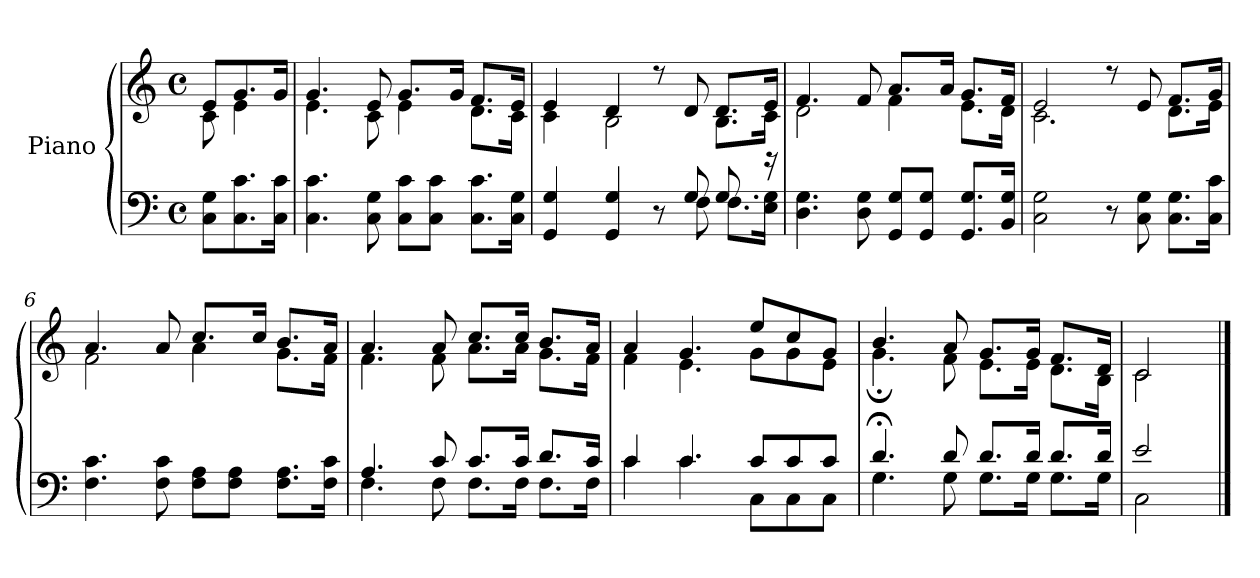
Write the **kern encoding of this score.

**kern	**kern
*part1	*part1
*staff2	*staff1
*I"Piano	*
*clefF4	*clefG2
*k[]	*k[]
*M4/4	*M4/4
*met(c)	*met(c)
=1	=1
*	*^
8C\ 8G\L	8e/L	8c\
8.C\ 8.c\	8.g/	4e\
16C\ 16c\Jk	16g/Jk	.
=2	=2	=2
4.C\ 4.c\	4.g/	4.e\
8C\ 8G\	8e/	8c\
8C\ 8c\L	8.g/L	4e\
8C\ 8c\J	.	.
.	16g/Jk	.
8.C\ 8.c\L	8.f/L	8.d\L
16C\ 16G\Jk	16e/Jk	16c\Jk
=3	=3	=3
*^	*	*
4GG/ 4G/	8ryy	4e/	4c\
*v	*v	*	*
4GG/ 4G/	4d/	2B\
8r	8r	.
*^	*	*
8G/	8F\	8d/	.
8.G/	8.F\L	8.d/L	8.B\L
16r	16E\ 16G\Jk	16e/Jk	16c\Jk
*v	*v	*	*
!!LO:LB:g=z	!!
=4	=4	=4
4.D\ 4.G\	4.f/	2d\
8D\ 8G\	8f/	.
8GG/ 8G/L	8.a/L	4f\
8GG/ 8G/J	.	.
.	16a/Jk	.
8.GG/ 8.G/L	8.g/L	8.e\L
16BB/ 16G/Jk	16f/Jk	16d\Jk
=5	=5	=5
2C\ 2G\	2e/	2.c\
8r	8r	.
8C\ 8G\	8e/	.
8.C\ 8.G\L	8.f/L	8.d\L
16C\ 16c\Jk	16g/Jk	16e\Jk
=6	=6	=6
4.F\ 4.c\	4.a/	2f\
8F\ 8c\	8a/	.
8F\ 8A\L	8.cc/L	4a\
8F\ 8A\J	.	.
.	16cc/Jk	.
8.F\ 8.A\L	8.b/L	8.g\L
16F\ 16c\Jk	16a/Jk	16f\Jk
!!LO:LB:g=z	!!
=7	=7	=7
*^	*	*
4.A/	4.F\	4.a/	4.f\
8c/	8F\	8a/	8f\
8.c/L	8.F\L	8.cc/L	8.a\L
16c/Jk	16F\Jk	16cc/Jk	16a\Jk
8.d/L	8.F\L	8.b/L	8.g\L
16c/Jk	16F\Jk	16a/Jk	16f\Jk
=8	=8	=8	=8
4c/	4c\	4a/	4f\
4.c/	4.c\	4.g/	4.e\
8c/L	8C\L	8ee/L	8g\L
8c/	8C\	8cc/	8g\
8c/J	8C\J	8g/J	8e\J
=9	=9	=9	=9
4.d;</	4.G\	4.b/	4.g;\
8d/	8G\	8a/	8f\
8.d/L	8.G\L	8.g/L	8.e\L
16d/Jk	16G\Jk	16g/Jk	16e\Jk
8.d/L	8.G\L	8.f/L	8.d\L
16d/Jk	16G\Jk	16d/Jk	16B\Jk
=10	=10	=10	=10
2e/	2C\	2c/	2c\
*v	*v	*	*
*	*v	*v
==	==
*-	*-
